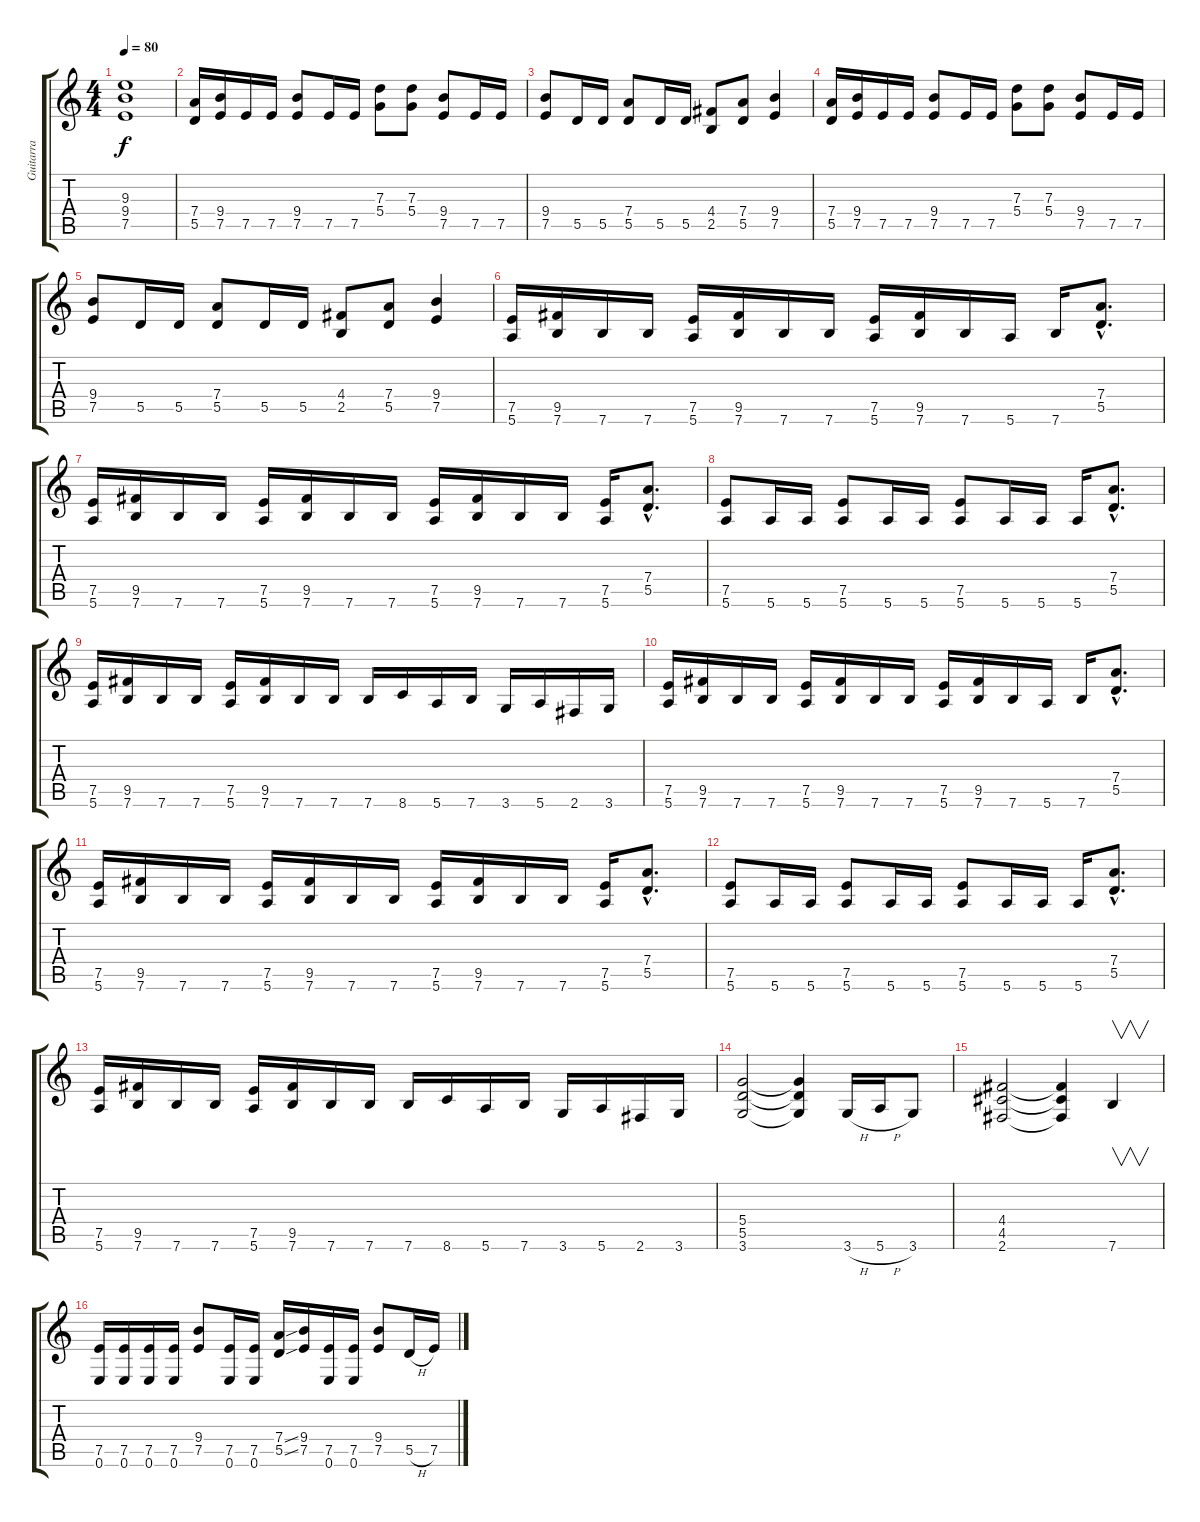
\track ("Guitarra" "Guitarra") {instrument overdrivenguitar}
\staff {score tabs}
\tuning (E4 B3 G3 D3 A2 E2) {hide}
\ts (4 4)
\tempo 80
\clef g2
\ks c
(9.3{t} 9.4{t} 7.5{t}).1{dy f} |
(7.4 5.5).16 (9.4 7.5).16 7.5.16 7.5.16 (9.4 7.5).8 7.5.16 7.5.16 (7.3 5.4).8 (7.3 5.4).8 (9.4 7.5).8 7.5.16 7.5.16 |
(9.4 7.5).8 5.5.16 5.5.16 (7.4 5.5).8 5.5.16 5.5.16 (4.4 2.5).8 (7.4 5.5).8 (9.4 7.5).4 |
(7.4 5.5).16 (9.4 7.5).16 7.5.16 7.5.16 (9.4 7.5).8 7.5.16 7.5.16 (7.3 5.4).8 (7.3 5.4).8 (9.4 7.5).8 7.5.16 7.5.16 |
(9.4 7.5).8 5.5.16 5.5.16 (7.4 5.5).8 5.5.16 5.5.16 (4.4 2.5).8 (7.4 5.5).8 (9.4 7.5).4 |
(7.5 5.6).16 (9.5 7.6).16 7.6.16 7.6.16 (7.5 5.6).16 (9.5 7.6).16 7.6.16 7.6.16 (7.5 5.6).16 (9.5 7.6).16 7.6.16 5.6.16 7.6.16 (7.4{hac} 5.5{hac}).8{d} |
(7.5 5.6).16 (9.5 7.6).16 7.6.16 7.6.16 (7.5 5.6).16 (9.5 7.6).16 7.6.16 7.6.16 (7.5 5.6).16 (9.5 7.6).16 7.6.16 7.6.16 (7.5 5.6).16 (7.4{hac} 5.5{hac}).8{d} |
(7.5 5.6).8 5.6.16 5.6.16 (7.5 5.6).8 5.6.16 5.6.16 (7.5 5.6).8 5.6.16 5.6.16 5.6.16 (7.4{hac} 5.5{hac}).8{d} |
(7.5 5.6).16 (9.5 7.6).16 7.6.16 7.6.16 (7.5 5.6).16 (9.5 7.6).16 7.6.16 7.6.16 7.6.16 8.6.16 5.6.16 7.6.16 3.6.16 5.6.16 2.6.16 3.6.16 |
(7.5 5.6).16 (9.5 7.6).16 7.6.16 7.6.16 (7.5 5.6).16 (9.5 7.6).16 7.6.16 7.6.16 (7.5 5.6).16 (9.5 7.6).16 7.6.16 5.6.16 7.6.16 (7.4{hac} 5.5{hac}).8{d} |
(7.5 5.6).16 (9.5 7.6).16 7.6.16 7.6.16 (7.5 5.6).16 (9.5 7.6).16 7.6.16 7.6.16 (7.5 5.6).16 (9.5 7.6).16 7.6.16 7.6.16 (7.5 5.6).16 (7.4{hac} 5.5{hac}).8{d} |
(7.5 5.6).8 5.6.16 5.6.16 (7.5 5.6).8 5.6.16 5.6.16 (7.5 5.6).8 5.6.16 5.6.16 5.6.16 (7.4{hac} 5.5{hac}).8{d} |
(7.5 5.6).16 (9.5 7.6).16 7.6.16 7.6.16 (7.5 5.6).16 (9.5 7.6).16 7.6.16 7.6.16 7.6.16 8.6.16 5.6.16 7.6.16 3.6.16 5.6.16 2.6.16 3.6.16 |
(5.4 5.5 3.6).2 (5.4{t} 5.5{t} 3.6{t}).4 3.6{h}.16 5.6{h}.16 3.6.8 |
(4.4 4.5 2.6).2 (4.4{t} 4.5{t} 2.6{t}).4 7.6.4{v} |
(7.5 0.6).16 (7.5 0.6).16 (7.5 0.6).16 (7.5 0.6).16 (9.4 7.5).8 (7.5 0.6).16 (7.5 0.6).16 (7.4{ss} 5.5{ss}).16 (9.4 7.5).16 (7.5 0.6).16 (7.5 0.6).16 (9.4 7.5).8 5.5{h}.16 7.5.16
